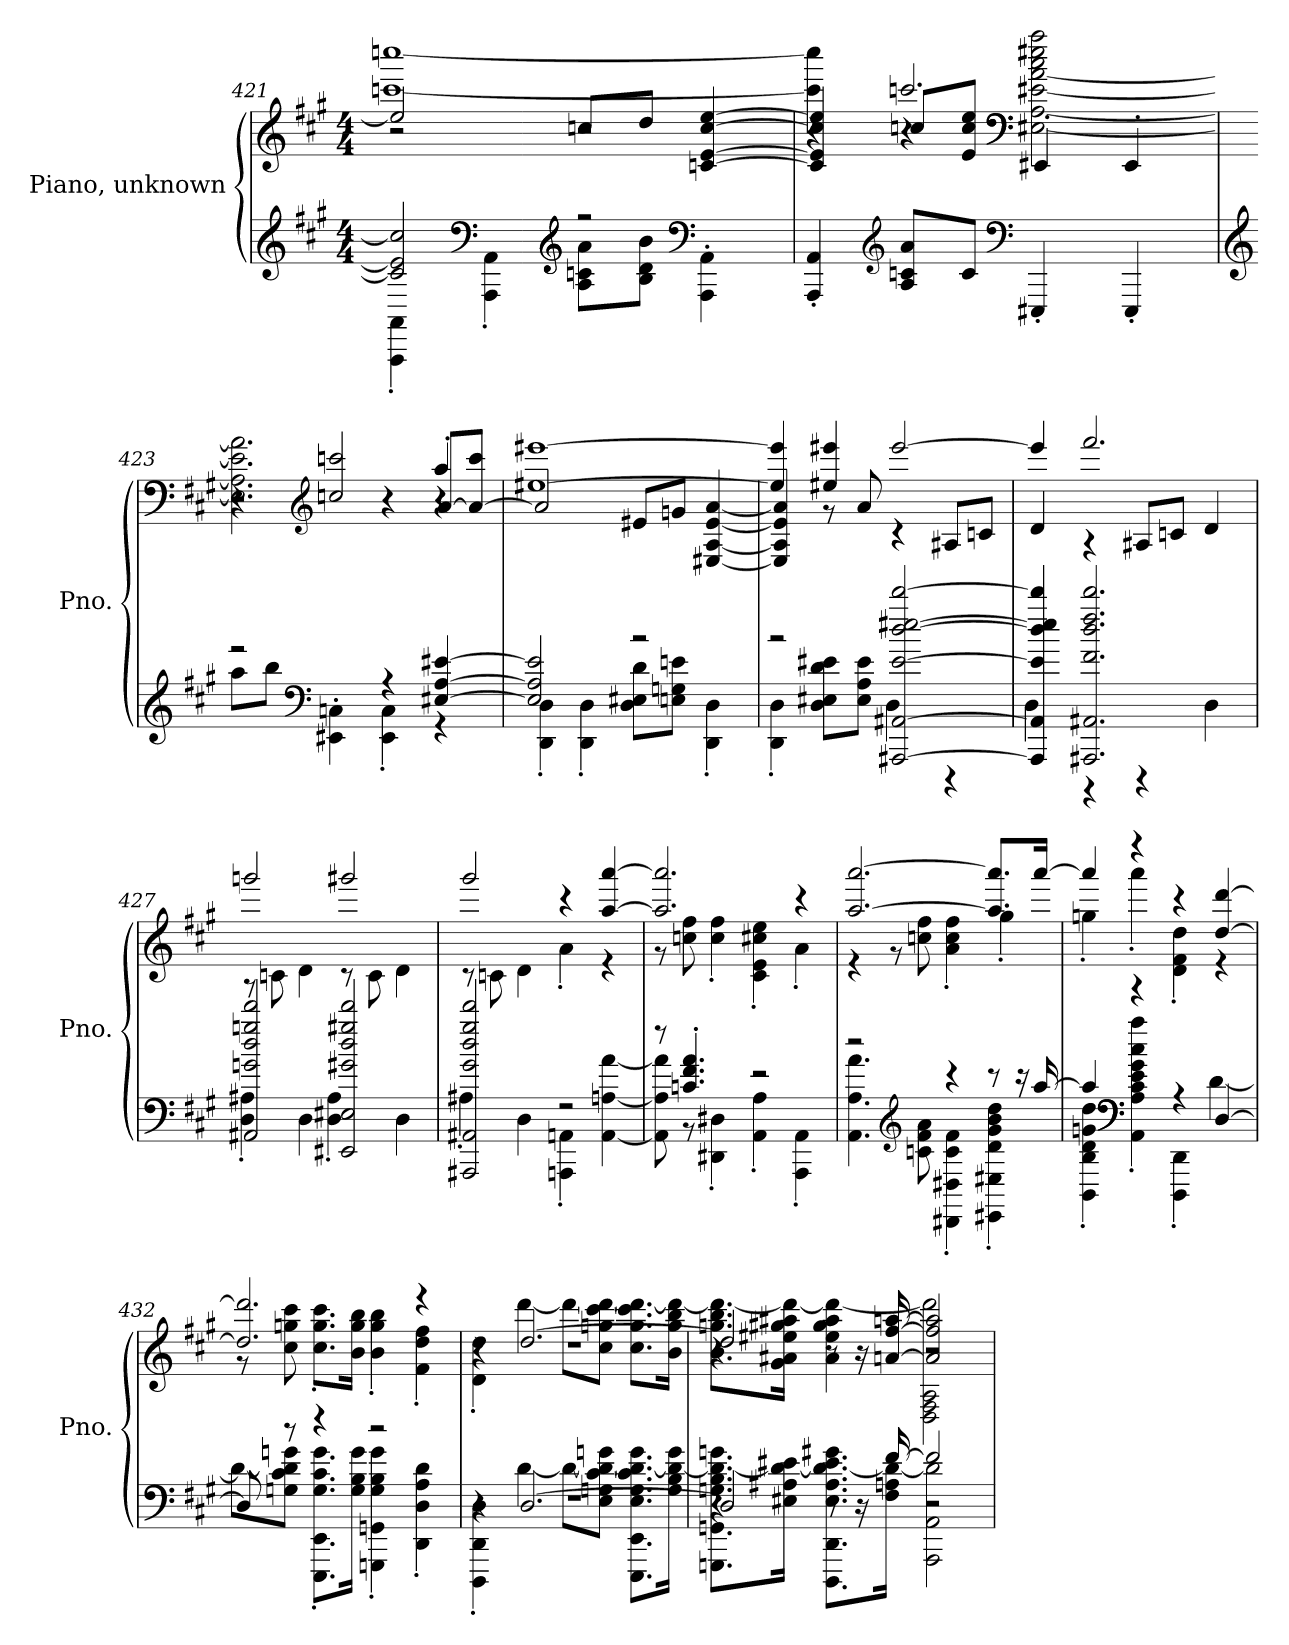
**kern	**kern
*part1	*part1
*staff2	*staff1
*I"Piano, unknown	*
*I'Pno.	*
*clefG2	*clefG2
*k[f#c#g#]	*k[f#c#g#]
*M4/4	*M4/4
=421	=421
*^	*^
*	*	*	*^
2c/] 2e/] 2cc/]	4AAA\' 4AA\'	2ee/]	[1cccn [1ccccn	2r
*clefF4	*	*	*	*
.	4AAA\' 4AA\'	.	.	.
*clefG2	*	*	*	*
2r	8A\ 8cn\ 8a\L	2r	.	8ccn/L
.	8B\ 8d\ 8b\J	.	.	8dd/J
*clefF4	*	*	*	*
.	4AAA\' 4AA\'	.	.	[4cn/ [4e/ [4cc/ [4ee/
*v	*v	*	*	*
!!LO:LB:g=z	!!	!!
=422	=422	=422	=422
4AAA/' 4AA/'	4r	4ccc\] 4cccc\]	4c/] 4e/] 4cc/] 4ee/]
*clefG2	*	*	*
8A/ 8cn/ 8a/L	2.cccn/	4r	8ccn/L
8c/J	.	.	8e/ 8cc/ 8ee/J
*clefF4	*clefF4	*	*
4EEE#X'/	.	[2E#X\ [2A\ [2e#X\ [2a\ 2cc\ 2ee#X\ 2aa\	4EE#X'/
4EEE#'/	.	.	4EE#'/
=423	=423	=423	=423
*clefG2	*	*	*
*^	*	*	*
2r	8aa\L	2r	2.E#\] 2.A\] 2.e#\] 2.a\]	4r
.	8bb\J	.	.	.
*clefF4	*	*clefG2	*	*
.	4EE#X\' 4Cn\'	.	.	2ccn/ 2cccn/
4r	4EE#\' 4C\'	4r	.	.
[4E#X/ [4A/ [4e#X/	4r	4aa'/	4r	[8a/L
.	.	.	.	8a/_ 8ccc/J
*	*	*	*v	*v
=424	=424	=424	=424
2E#/] 2A/] 2e#/]	4DD\' 4D\'	[1ee#X [1eee#X	2a/]
.	4DD\' 4D\'	.	.
2r	8D\ 8E#X\ 8d\L	.	8e#X/L
.	8En\ 8Gn\ 8en\J	.	8gn/J
.	4DD\' 4D\'	.	[4E#X/ [4A/ [4e#/ [4a/
!!LO:LB:g=z	!!
=425	=425	=425	=425
2r	4DD\' 4D\'	4ee#/] 4eee#/]	4E#/] 4A/] 4e#/] 4a/]
.	8D\ 8E#X\ 8d\ 8e#X\L	4ee#X/ 4eee#X/	8r
.	8E#\ 8A\ 8e#\J	.	8a/
[2AAA#X/ [2AA#X/ [2e#/ [2dd/ [2ee#X/ [2ddd/	4D\	[2eee#/	4r
.	4r	.	8A#X/L
.	.	.	8cn/J
=426	=426	=426	=426
4AAA#/] 4AA#/] 4e#/] 4dd/] 4ee#/] 4ddd/]	4D\	4eee#/]	4d/
2.AAA#X/ 2.AA#X/ 2.f#/ 2.dd/ 2.ff#/ 2.ddd/	4r	2.fff#/	4r
.	4r	.	8A#X/L
.	.	.	8cn/J
.	4D\	.	4d/
=427	=427	=427	=427
2AA#X/ 2gn/ 2dd/ 2ggn/ 2ddd/	4D\' 4A#X\'	2gggn/	8r
.	.	.	8cn\
.	4D\	.	4d\
2EE#X/ 2E#X/ 2g#X/ 2dd/ 2gg#X/ 2ddd/	4D\' 4A#\'	2ggg#X/	8r
.	.	.	8c\
.	4D\	.	4d\
=428	=428	=428	=428
2AAA#X/ 2AA#X/ 2g#/ 2dd/ 2gg#/ 2ddd/	4A#X'\	2ggg#/	8r
.	.	.	8cn\
.	4D\	.	4d\
2r	4AAAn\' 4AAn\'	4r	4a'\
.	[4AA\ [4An\ [4a\	[4aa/ [4aaa/	4r
!!LO:LB:g=z	!!
=429	=429	=429	=429
8r	8AA\] 8A\] 8a\]	2.aa/] 2.aaa/]	8r
4.cn/' 4.f#/' 4.a/'	8r	.	8ccn\ 8ff#\
.	4DD#X\' 4D#X\'	.	4cc\' 4ff#\'
2r	4AA\' 4A\'	.	4c#\' 4e\' 4cc#X\' 4ee\'
.	4AAA\' 4AA\'	4r	4a'\
=430	=430	=430	=430
2r	4.AA\ 4.A\ 4.a\	[2.aa/ [2.aaa/	4r
.	.	.	8r
*clefG2	*	*	*
.	8cn\ 8f#\ 8a\	.	8ccn\ 8ff#\
4r	4DD#X\' 4D#X\' 4c\' 4f#\'	.	4a\' 4cc\' 4ff#\'
8r	4EE#X\' 4E#X\' 4d\' 4g#\' 4b\' 4dd\'	8.aa/] 8.aaa/]L	4gg#'\
16r	.	.	.
[16aa/	.	[16aaa/Jk	.
=431	=431	=431	=431
4aa/]	4BB\' 4B\' 4d\' 4gn\' 4dd\'	4aaa/]	4ggn'\
*clefF4	*	*	*
4r	4AA\' 4A\' 4c#\' 4e\' 4g\' 4cc#\' 4aa\'	4r	4aaa'\
4r	4DDD\' 4DD\'	4r	4d\' 4f#\' 4dd\'
[4D/	[4d\	[4dd/ [4ddd/	4r
=432	=432	=432	=432
8D/]	8d\L_	2.dd/] 2.ddd/]	8r
8r	8Gn\ 8c#\ 8d\] 8gn\J	.	8cc#\ 8ggn\ 8ccc#\
4r	8.EEE\' 8.EE\' 8.G\' 8.c#\' 8.g\'L	.	8.cc#\' 8.gg\' 8.ccc#\'L
.	16G\ 16B\ 16g\Jk	.	16b\ 16gg\ 16bb\Jk
2r	4GGGn\' 4GGn\' 4G\' 4B\' 4g\'	.	4b\' 4gg\' 4bb\'
.	4DD\' 4D\' 4A\' 4d\'	4r	4f#\' 4dd\' 4ff#\'
!!LO:LB:g=z
=433	=433	=433	=433
*	*^	*	*^
1r	4DDD\' 4DD\' 4D\'	4r	1r	4d\' 4dd\'	4r
.	[4d\	[2.D/	.	[4ddd\	[2.dd/
.	8d\L_	.	.	8ddd\L_	.
.	8E\ 8Gn\ 8c#\ 8d\_ 8gn\J	.	.	8cc#\ 8ggn\ 8ccc#\ 8ddd\_J	.
.	8.EEE\ 8.EE\ 8.E\ 8.G\ 8.c#\ 8.d\_ 8.g\L	.	.	8.cc#\ 8.gg\ 8.ccc#\ 8.ddd\_L	.
.	16G\ 16B\ 16d\_ 16g\Jk	.	.	16b\ 16gg\ 16bb\ 16ddd\_Jk	.
=434	=434	=434	=434	=434	=434
4r	8.GGGn\ 8.GGn\ 8.Gn\ 8.B\ 8.d\_ 8.gn\L	2D/]	4r	8.b\ 8.ggn\ 8.bb\ 8.ddd\_L	2dd/]
.	16E#X\ 16A#X\ 16d\_ 16e#X\Jk	.	.	16g#\ 16a#X\ 16ee#X\ 16gg#X\ 16aa#X\ 16ddd\_Jk	.
8r	8.DDD\ 8.DD\ 8.E#\ 8.A#\ 8.d\_ 8.e#\ 8.g#X\L	.	8r	4a#\ 4ee#\ 4gg#\ 4aa#\ 4ddd\_	.
16r	.	.	16r	.	.
[16f#/	16F#\ 16An\ 16d\_Jk	.	[16an/ [16ff#/ [16aan/	.	.
2f#/]	2AAA\ 2AA\ 2d\]	2r	2a/] 2ff#/] 2aa/]	2D\ 2F#\ 2A\ 2ddd\]	2r
*v	*v	*v	*	*	*
*	*v	*v	*v
=	=
*-	*-
